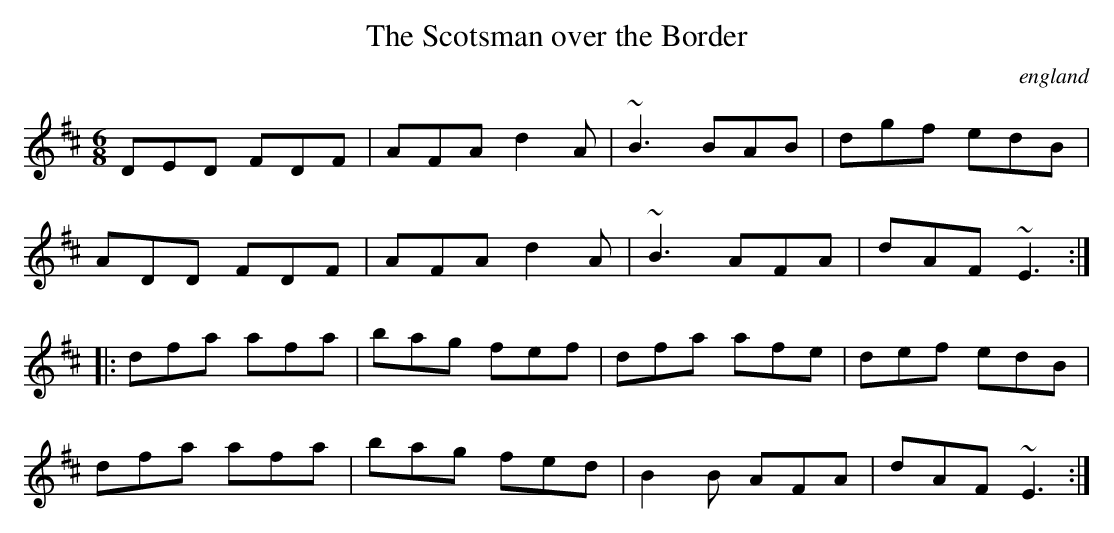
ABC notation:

X:1
T:Scotsman over the Border, The
O:england
M:6/8
L:1/8
K:D
DED FDF|AFA d2A|~B3 BAB|dgf edB|
ADD FDF|AFA d2A|~B3 AFA|dAF ~E3:|
|:dfa afa|bag fef|dfa afe|def edB|
dfa afa|bag fed|B2B AFA|dAF ~E3:|
